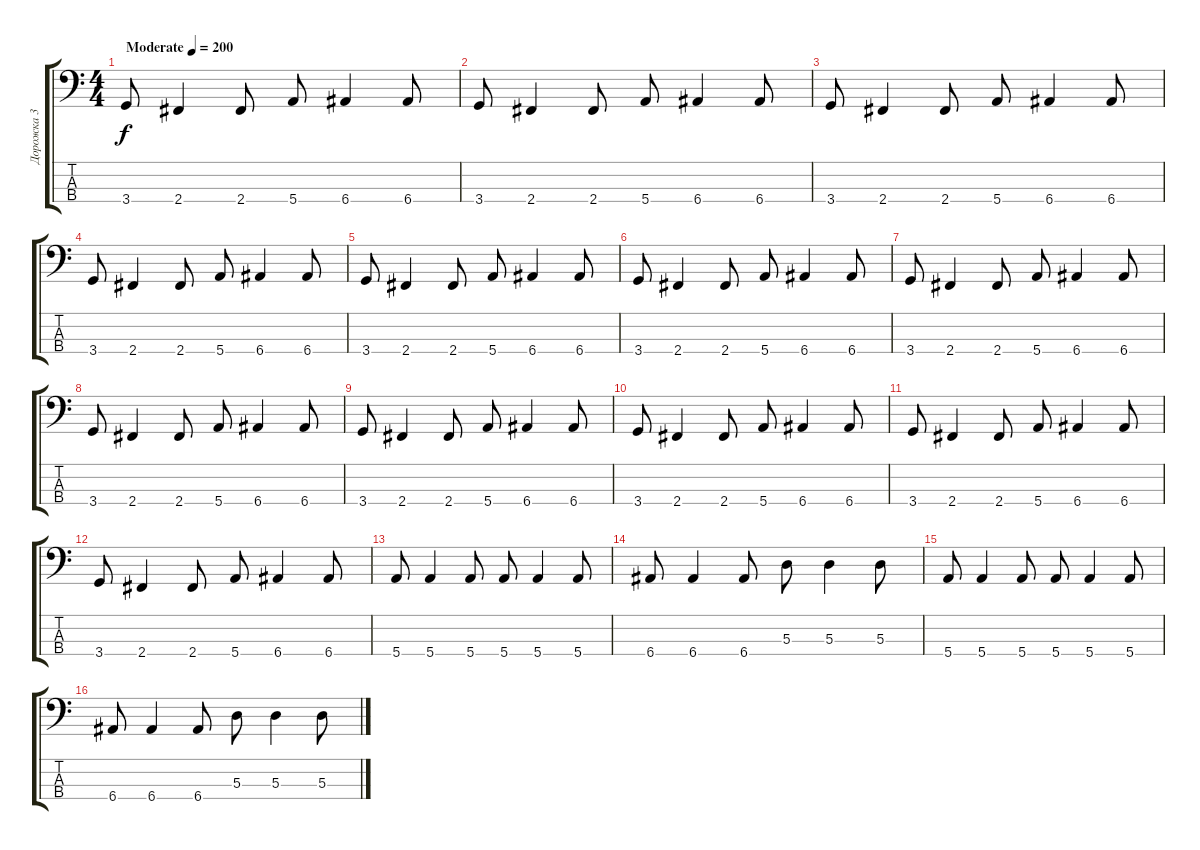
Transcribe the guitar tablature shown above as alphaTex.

\track ("Дорожка 3" "Дорожка 3") {instrument electricbassfinger}
\staff {score tabs}
\tuning (G2 D2 A1 E1) {hide}
\ts (4 4)
\tempo (200 "Moderate")
\clef f4
\ks c
3.4.8{dy f instrument electricbassfinger} 2.4.4 2.4.8 5.4.8 6.4.4 6.4.8 |
3.4.8 2.4.4 2.4.8 5.4.8 6.4.4 6.4.8 |
3.4.8 2.4.4 2.4.8 5.4.8 6.4.4 6.4.8 |
3.4.8 2.4.4 2.4.8 5.4.8 6.4.4 6.4.8 |
3.4.8 2.4.4 2.4.8 5.4.8 6.4.4 6.4.8 |
3.4.8 2.4.4 2.4.8 5.4.8 6.4.4 6.4.8 |
3.4.8 2.4.4 2.4.8 5.4.8 6.4.4 6.4.8 |
3.4.8 2.4.4 2.4.8 5.4.8 6.4.4 6.4.8 |
3.4.8 2.4.4 2.4.8 5.4.8 6.4.4 6.4.8 |
3.4.8 2.4.4 2.4.8 5.4.8 6.4.4 6.4.8 |
3.4.8 2.4.4 2.4.8 5.4.8 6.4.4 6.4.8 |
3.4.8 2.4.4 2.4.8 5.4.8 6.4.4 6.4.8 |
5.4.8 5.4.4 5.4.8 5.4.8 5.4.4 5.4.8 |
6.4.8 6.4.4 6.4.8 5.3.8 5.3.4 5.3.8 |
5.4.8 5.4.4 5.4.8 5.4.8 5.4.4 5.4.8 |
6.4.8 6.4.4 6.4.8 5.3.8 5.3.4 5.3.8
